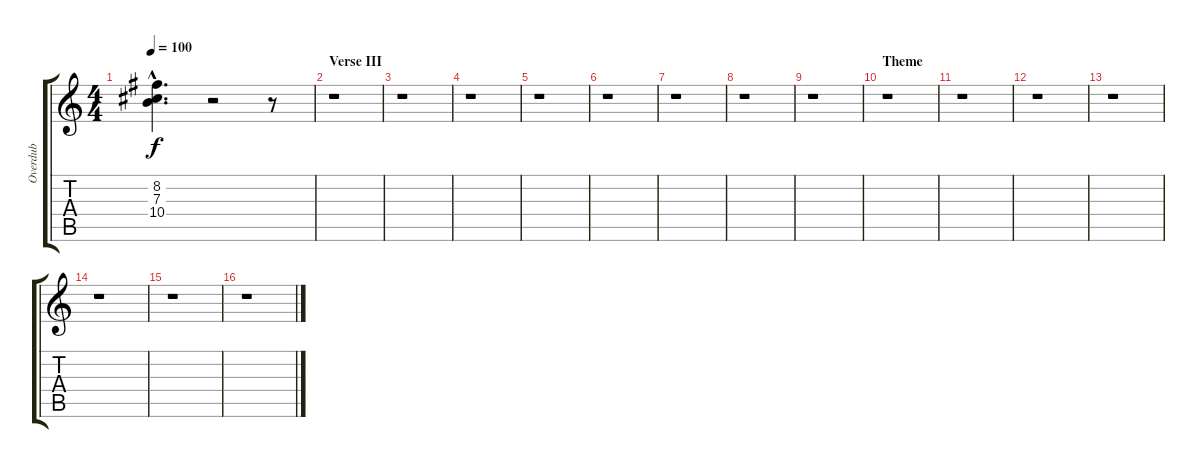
\track ("Overdub" "Overdub") {instrument overdrivenguitar}
\staff {score tabs}
\tuning (Eb4 Bb3 Gb3 Db3 Ab2 Eb2) {hide}
\ts (4 4)
\tempo 100
\clef g2
\ks c
(8.2{hac t} 7.3{hac t} 10.4{hac t}).4{d dy f} r.2 r.8 |
\section ("" "Verse III")
r.1 |
r.1 |
r.1 |
r.1 |
r.1 |
r.1 |
r.1 |
r.1 |
\section ("" "Theme")
r.1 |
r.1 |
r.1 |
r.1 |
r.1 |
r.1 |
r.1
